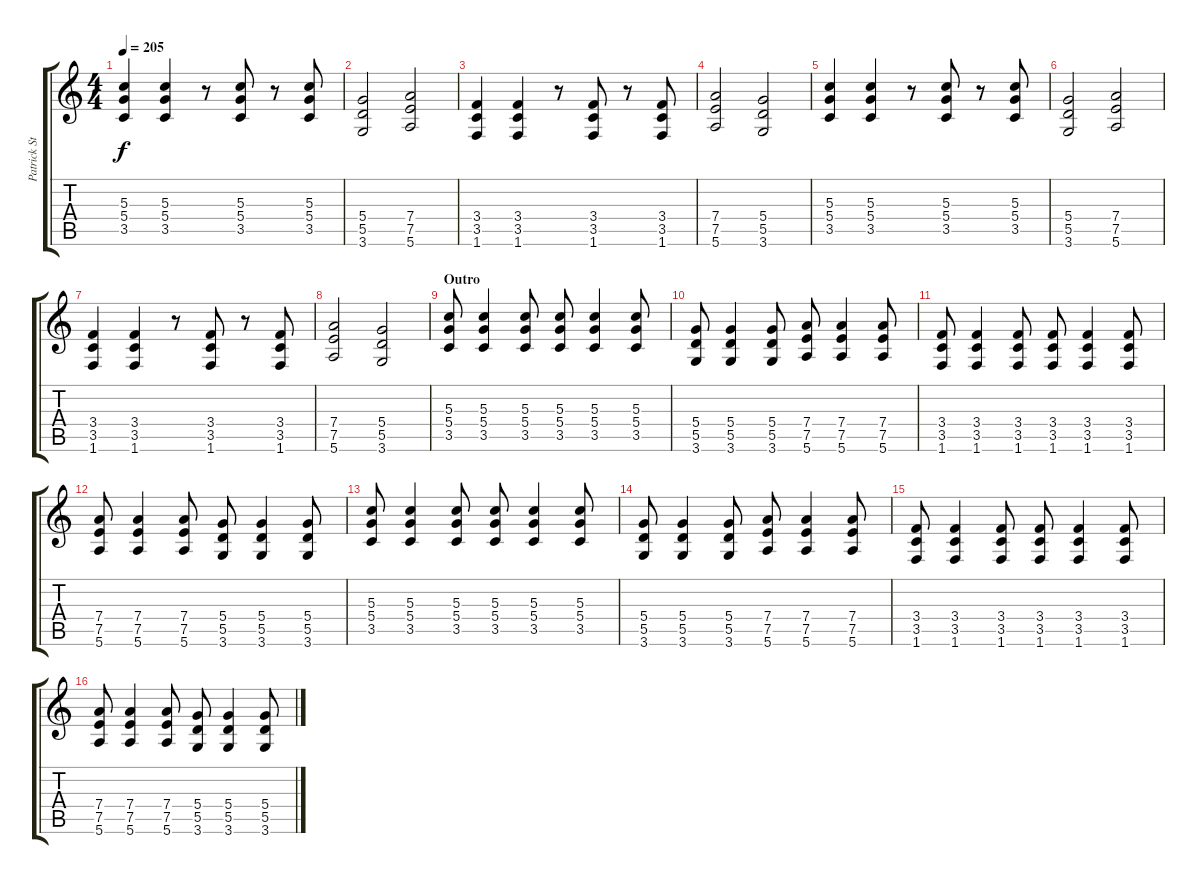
\track ("Patrick Stump (Rythmn Guitar)" "Patrick St") {instrument overdrivenguitar}
\staff {score tabs}
\tuning (E4 B3 G3 D3 A2 E2) {hide}
\ts (4 4)
\tempo 205
\clef g2
\ks c
(5.3 5.4 3.5).4{dy f} (5.3 5.4 3.5).4 r.8 (5.3 5.4 3.5).8 r.8 (5.3 5.4 3.5).8 |
(5.4 5.5 3.6).2 (7.4 7.5 5.6).2 |
(3.4 3.5 1.6).4 (3.4 3.5 1.6).4 r.8 (3.4 3.5 1.6).8 r.8 (3.4 3.5 1.6).8 |
(7.4 7.5 5.6).2 (5.4 5.5 3.6).2 |
(5.3 5.4 3.5).4 (5.3 5.4 3.5).4 r.8 (5.3 5.4 3.5).8 r.8 (5.3 5.4 3.5).8 |
(5.4 5.5 3.6).2 (7.4 7.5 5.6).2 |
(3.4 3.5 1.6).4 (3.4 3.5 1.6).4 r.8 (3.4 3.5 1.6).8 r.8 (3.4 3.5 1.6).8 |
(7.4 7.5 5.6).2 (5.4 5.5 3.6).2 |
\section ("" "Outro")
(5.3 5.4 3.5).8 (5.3 5.4 3.5).4 (5.3 5.4 3.5).8 (5.3 5.4 3.5).8 (5.3 5.4 3.5).4 (5.3 5.4 3.5).8 |
(5.4 5.5 3.6).8 (5.4 5.5 3.6).4 (5.4 5.5 3.6).8 (7.4 7.5 5.6).8 (7.4 7.5 5.6).4 (7.4 7.5 5.6).8 |
(3.4 3.5 1.6).8 (3.4 3.5 1.6).4 (3.4 3.5 1.6).8 (3.4 3.5 1.6).8 (3.4 3.5 1.6).4 (3.4 3.5 1.6).8 |
(7.4 7.5 5.6).8 (7.4 7.5 5.6).4 (7.4 7.5 5.6).8 (5.4 5.5 3.6).8 (5.4 5.5 3.6).4 (5.4 5.5 3.6).8 |
(5.3 5.4 3.5).8 (5.3 5.4 3.5).4 (5.3 5.4 3.5).8 (5.3 5.4 3.5).8 (5.3 5.4 3.5).4 (5.3 5.4 3.5).8 |
(5.4 5.5 3.6).8 (5.4 5.5 3.6).4 (5.4 5.5 3.6).8 (7.4 7.5 5.6).8 (7.4 7.5 5.6).4 (7.4 7.5 5.6).8 |
(3.4 3.5 1.6).8 (3.4 3.5 1.6).4 (3.4 3.5 1.6).8 (3.4 3.5 1.6).8 (3.4 3.5 1.6).4 (3.4 3.5 1.6).8 |
(7.4 7.5 5.6).8 (7.4 7.5 5.6).4 (7.4 7.5 5.6).8 (5.4 5.5 3.6).8 (5.4 5.5 3.6).4 (5.4 5.5 3.6).8
